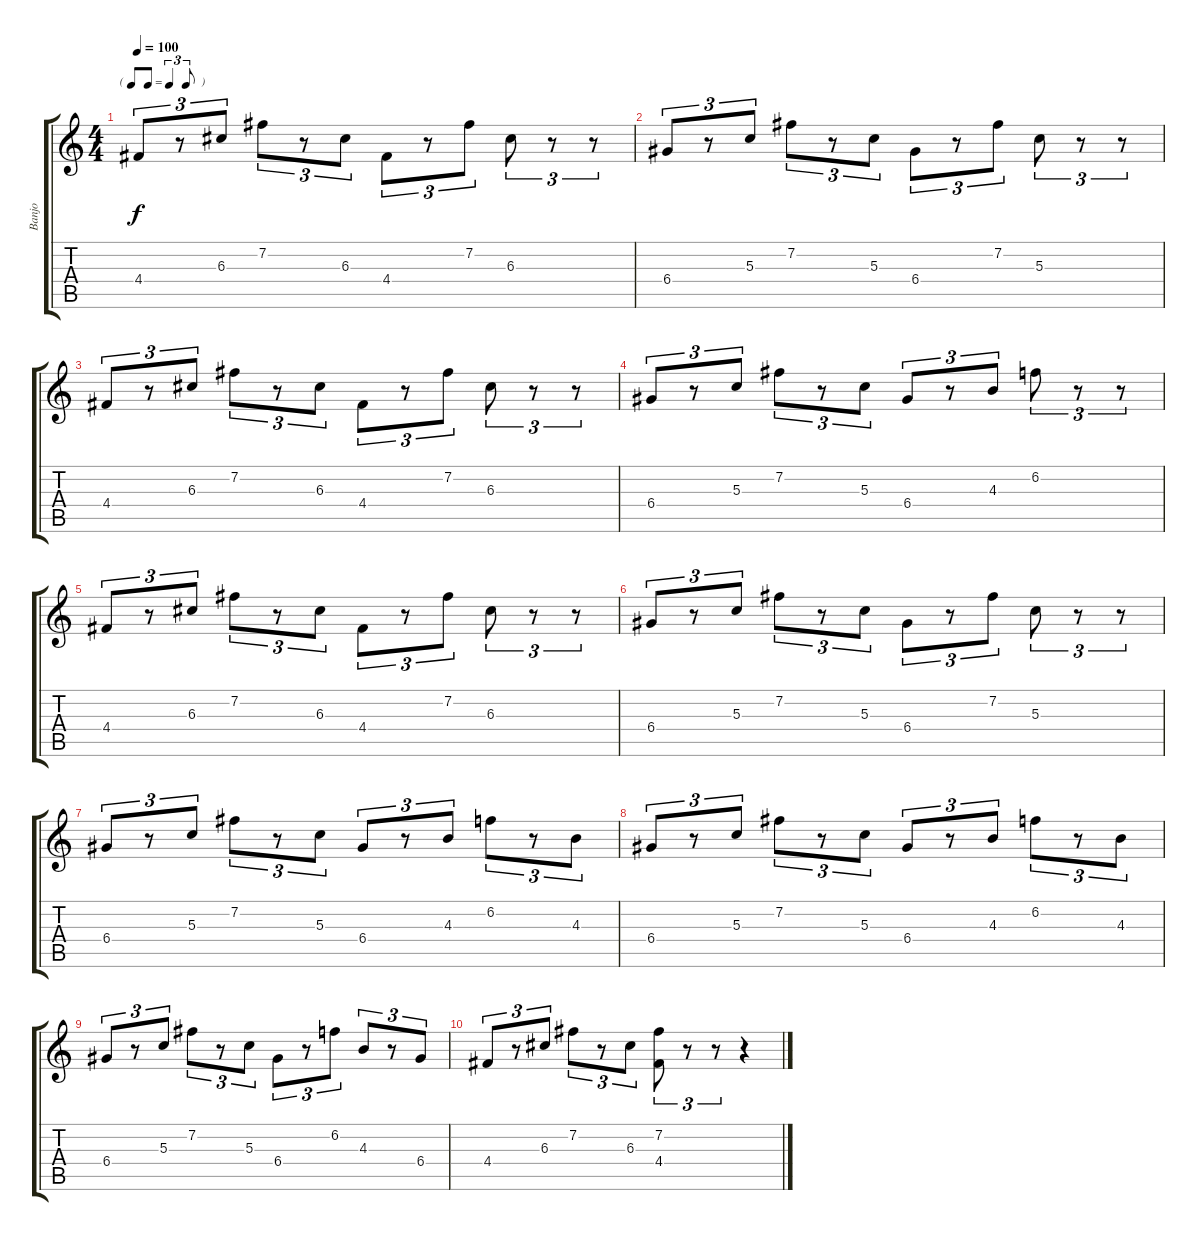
\track ("Banjo" "Banjo") {instrument banjo}
\staff {score tabs}
\tuning (E4 B3 G3 D3 A2 E2) {hide}
\displaytranspose 12
\ts (4 4)
\tf triplet8th
\tempo 100
\clef g2
\ks c
4.4.8{tu (3 2) dy f} r.8{tu (3 2)} 6.3.8{tu (3 2)} 7.2.8{tu (3 2)} r.8{tu (3 2)} 6.3.8{tu (3 2)} 4.4.8{tu (3 2)} r.8{tu (3 2)} 7.2.8{tu (3 2)} 6.3.8{tu (3 2)} r.8{tu (3 2)} r.8{tu (3 2)} |
6.4.8{tu (3 2)} r.8{tu (3 2)} 5.3.8{tu (3 2)} 7.2.8{tu (3 2)} r.8{tu (3 2)} 5.3.8{tu (3 2)} 6.4.8{tu (3 2)} r.8{tu (3 2)} 7.2.8{tu (3 2)} 5.3.8{tu (3 2)} r.8{tu (3 2)} r.8{tu (3 2)} |
4.4.8{tu (3 2)} r.8{tu (3 2)} 6.3.8{tu (3 2)} 7.2.8{tu (3 2)} r.8{tu (3 2)} 6.3.8{tu (3 2)} 4.4.8{tu (3 2)} r.8{tu (3 2)} 7.2.8{tu (3 2)} 6.3.8{tu (3 2)} r.8{tu (3 2)} r.8{tu (3 2)} |
6.4.8{tu (3 2)} r.8{tu (3 2)} 5.3.8{tu (3 2)} 7.2.8{tu (3 2)} r.8{tu (3 2)} 5.3.8{tu (3 2)} 6.4.8{tu (3 2)} r.8{tu (3 2)} 4.3.8{tu (3 2)} 6.2.8{tu (3 2)} r.8{tu (3 2)} r.8{tu (3 2)} |
4.4.8{tu (3 2)} r.8{tu (3 2)} 6.3.8{tu (3 2)} 7.2.8{tu (3 2)} r.8{tu (3 2)} 6.3.8{tu (3 2)} 4.4.8{tu (3 2)} r.8{tu (3 2)} 7.2.8{tu (3 2)} 6.3.8{tu (3 2)} r.8{tu (3 2)} r.8{tu (3 2)} |
6.4.8{tu (3 2)} r.8{tu (3 2)} 5.3.8{tu (3 2)} 7.2.8{tu (3 2)} r.8{tu (3 2)} 5.3.8{tu (3 2)} 6.4.8{tu (3 2)} r.8{tu (3 2)} 7.2.8{tu (3 2)} 5.3.8{tu (3 2)} r.8{tu (3 2)} r.8{tu (3 2)} |
6.4.8{tu (3 2)} r.8{tu (3 2)} 5.3.8{tu (3 2)} 7.2.8{tu (3 2)} r.8{tu (3 2)} 5.3.8{tu (3 2)} 6.4.8{tu (3 2)} r.8{tu (3 2)} 4.3.8{tu (3 2)} 6.2.8{tu (3 2)} r.8{tu (3 2)} 4.3.8{tu (3 2)} |
6.4.8{tu (3 2)} r.8{tu (3 2)} 5.3.8{tu (3 2)} 7.2.8{tu (3 2)} r.8{tu (3 2)} 5.3.8{tu (3 2)} 6.4.8{tu (3 2)} r.8{tu (3 2)} 4.3.8{tu (3 2)} 6.2.8{tu (3 2)} r.8{tu (3 2)} 4.3.8{tu (3 2)} |
6.4.8{tu (3 2)} r.8{tu (3 2)} 5.3.8{tu (3 2)} 7.2.8{tu (3 2)} r.8{tu (3 2)} 5.3.8{tu (3 2)} 6.4.8{tu (3 2)} r.8{tu (3 2)} 6.2.8{tu (3 2)} 4.3.8{tu (3 2)} r.8{tu (3 2)} 6.4.8{tu (3 2)} |
4.4.8{tu (3 2)} r.8{tu (3 2)} 6.3.8{tu (3 2)} 7.2.8{tu (3 2)} r.8{tu (3 2)} 6.3.8{tu (3 2)} (7.2 4.4).8{tu (3 2)} r.8{tu (3 2)} r.8{tu (3 2)} r.4
